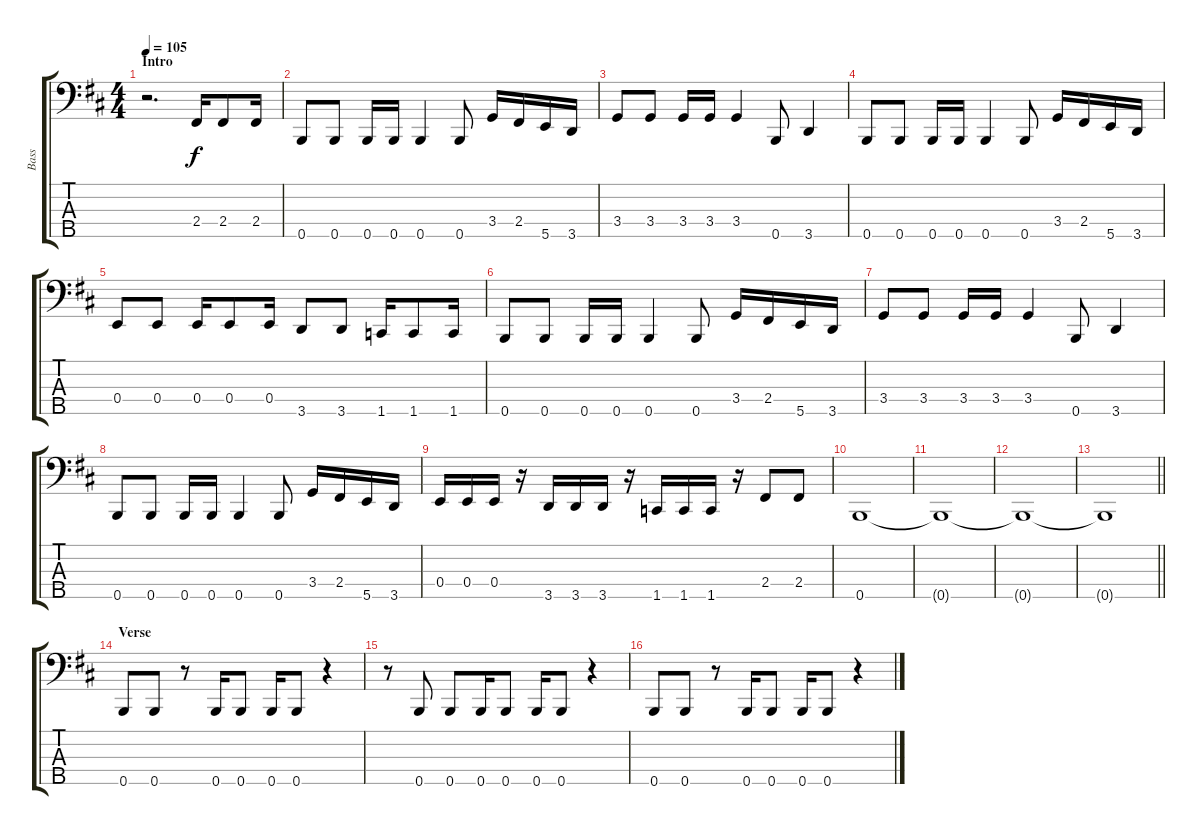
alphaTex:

\track ("Bass" "Bass") {instrument electricbassfinger}
\staff {score tabs}
\tuning (G2 D2 A1 E1 B0) {hide}
\ts (4 4)
\section ("" "Intro")
\tempo 105
\clef f4
\ks d
r.2{d dy f instrument electricbassfinger} 2.4.16 2.4.8 2.4.16 |
0.5.8 0.5.8 0.5.16 0.5.16 0.5.4 0.5.8 3.4.16 2.4.16 5.5.16 3.5.16 |
3.4.8 3.4.8 3.4.16 3.4.16 3.4.4 0.5.8 3.5.4 |
0.5.8 0.5.8 0.5.16 0.5.16 0.5.4 0.5.8 3.4.16 2.4.16 5.5.16 3.5.16 |
0.4.8 0.4.8 0.4.16 0.4.8 0.4.16 3.5.8 3.5.8 1.5.16 1.5.8 1.5.16 |
0.5.8 0.5.8 0.5.16 0.5.16 0.5.4 0.5.8 3.4.16 2.4.16 5.5.16 3.5.16 |
3.4.8 3.4.8 3.4.16 3.4.16 3.4.4 0.5.8 3.5.4 |
0.5.8 0.5.8 0.5.16 0.5.16 0.5.4 0.5.8 3.4.16 2.4.16 5.5.16 3.5.16 |
0.4.16 0.4.16 0.4.16 r.16 3.5.16 3.5.16 3.5.16 r.16 1.5.16 1.5.16 1.5.16 r.16 2.4.8 2.4.8 |
0.5.1 |
0.5{t}.1 |
0.5{t}.1 |
\barLineRight lightlight
0.5{t}.1 |
\section ("" "Verse")
0.5.8 0.5.8 r.8 0.5.16 0.5.8 0.5.16 0.5.8 r.4 |
r.8 0.5.8 0.5.8 0.5.16 0.5.8 0.5.16 0.5.8 r.4 |
0.5.8 0.5.8 r.8 0.5.16 0.5.8 0.5.16 0.5.8 r.4
